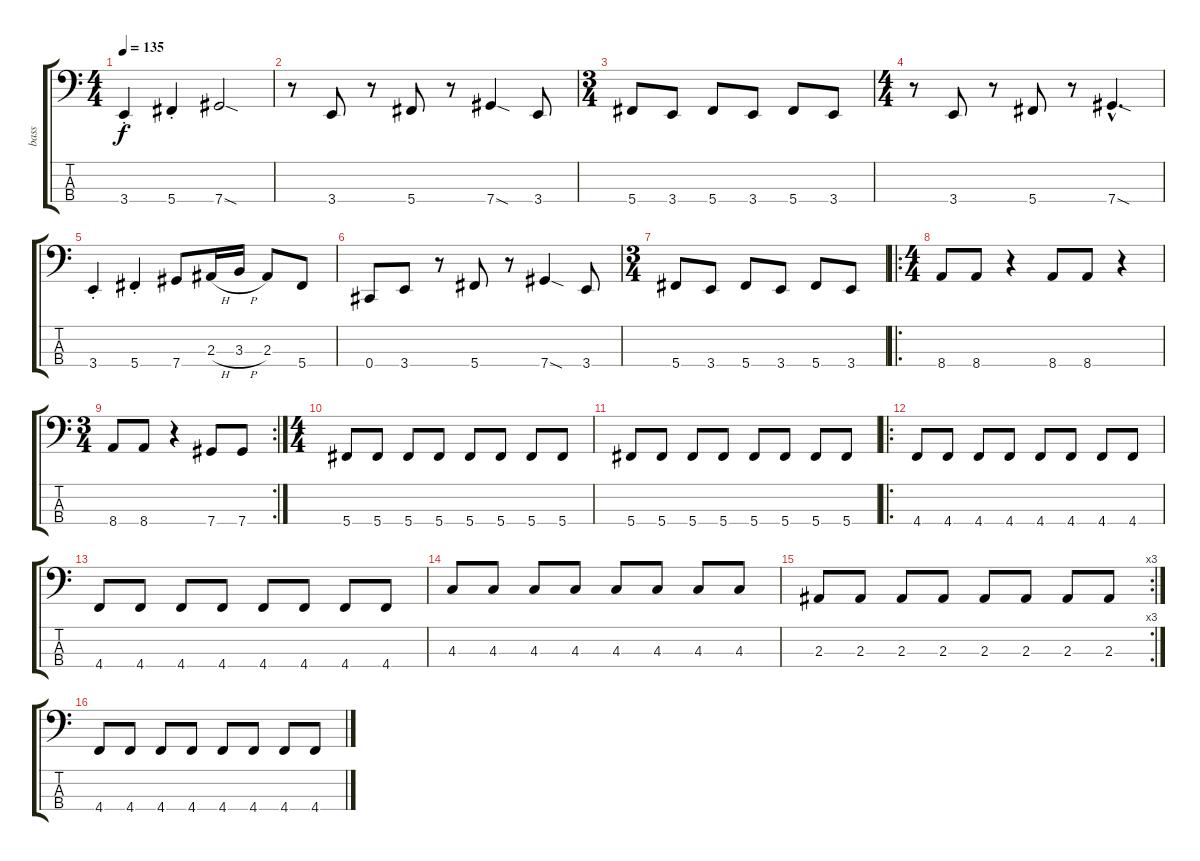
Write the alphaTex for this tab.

\track ("bass" "bass") {instrument electricbasspick}
\staff {score tabs}
\tuning (Gb2 Db2 Ab1 Db1) {hide}
\ts (4 4)
\tempo 135
\clef f4
\ks c
3.4{st}.4{dy f} 5.4{st}.4 7.4{sod}.2 |
r.8 3.4.8 r.8 5.4.8 r.8 7.4{sod}.4 3.4.8 |
\ts (3 4)
5.4.8 3.4.8 5.4.8 3.4.8 5.4.8 3.4.8 |
\ts (4 4)
r.8 3.4.8 r.8 5.4.8 r.8 7.4{sod hac}.4{d} |
3.4{st}.4 5.4{st}.4 7.4.8 2.3{h}.16 3.3{h}.16 2.3.8 5.4.8 |
0.4.8 3.4.8 r.8 5.4.8 r.8 7.4{sod}.4 3.4.8 |
\ts (3 4)
5.4.8 3.4.8 5.4.8 3.4.8 5.4.8 3.4.8 |
\ro
\ts (4 4)
8.4.8 8.4.8 r.4 8.4.8 8.4.8 r.4 |
\rc 2
\ts (3 4)
8.4.8 8.4.8 r.4 7.4.8 7.4.8 |
\ts (4 4)
5.4.8 5.4.8 5.4.8 5.4.8 5.4.8 5.4.8 5.4.8 5.4.8 |
5.4.8 5.4.8 5.4.8 5.4.8 5.4.8 5.4.8 5.4.8 5.4.8 |
\ro
4.4.8 4.4.8 4.4.8 4.4.8 4.4.8 4.4.8 4.4.8 4.4.8 |
4.4.8 4.4.8 4.4.8 4.4.8 4.4.8 4.4.8 4.4.8 4.4.8 |
4.3.8 4.3.8 4.3.8 4.3.8 4.3.8 4.3.8 4.3.8 4.3.8 |
\rc 3
2.3.8 2.3.8 2.3.8 2.3.8 2.3.8 2.3.8 2.3.8 2.3.8 |
4.4.8 4.4.8 4.4.8 4.4.8 4.4.8 4.4.8 4.4.8 4.4.8
